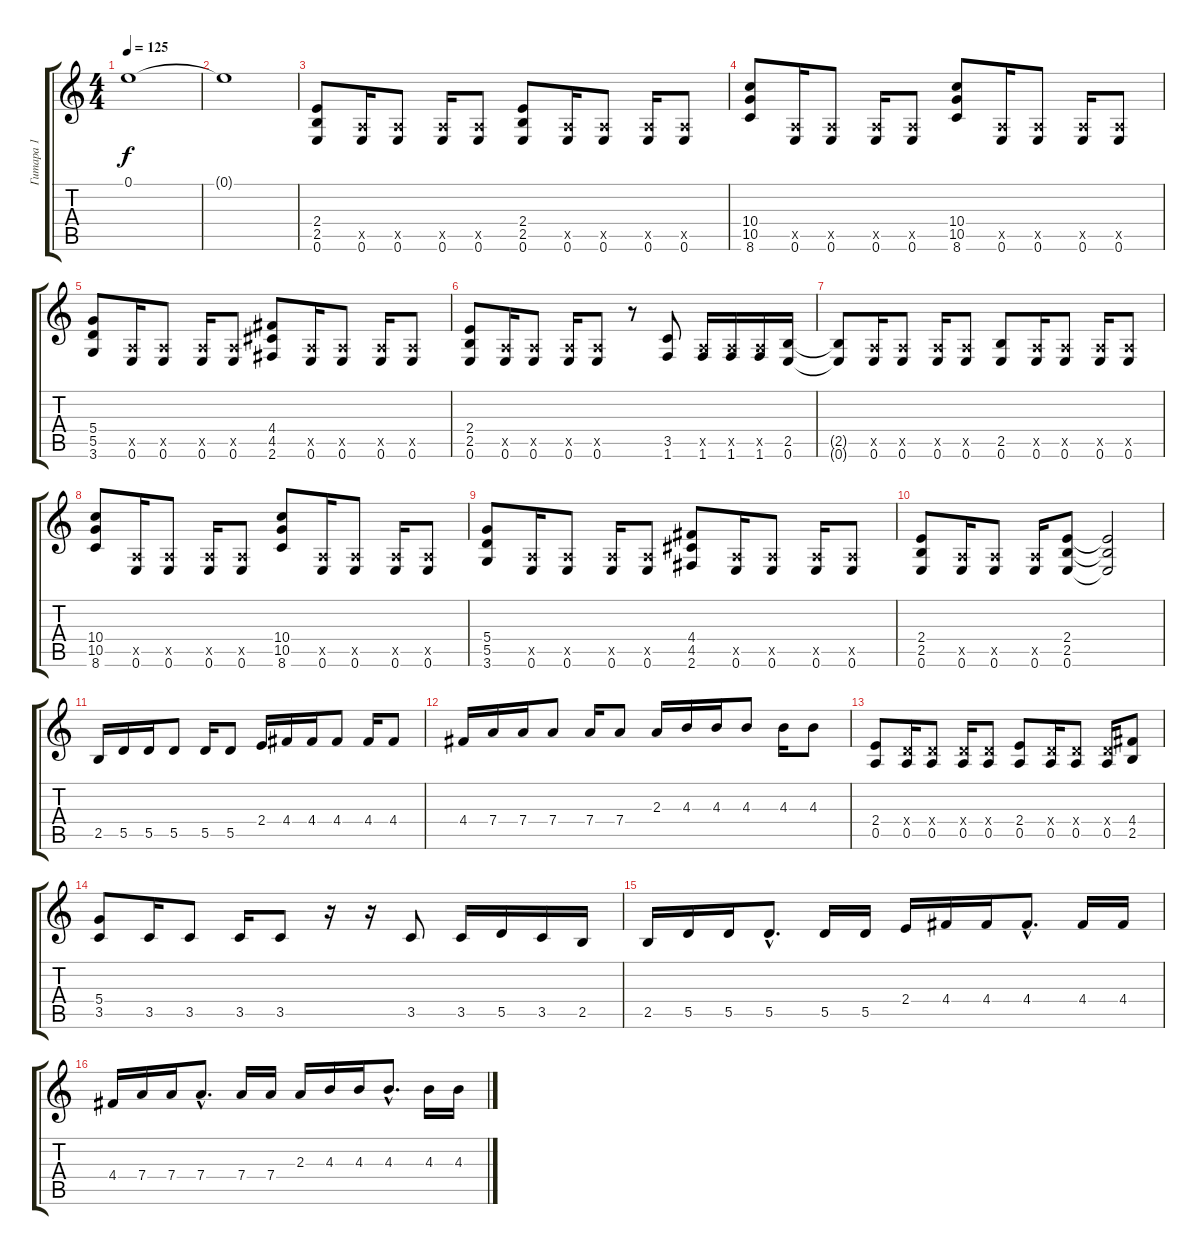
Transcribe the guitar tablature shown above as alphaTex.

\track ("Гитара 1" "Гитара 1") {instrument distortionguitar}
\staff {score tabs}
\tuning (E4 B3 G3 D3 A2 E2) {hide}
\ts (4 4)
\tempo 125
\clef g2
\ks c
0.1{t}.1{dy f} |
0.1{t}.1 |
(2.4 2.5 0.6).8 (0.5{x} 0.6).16 (0.5{x} 0.6).8 (0.5{x} 0.6).16 (0.5{x} 0.6).8 (2.4 2.5 0.6).8 (0.5{x} 0.6).16 (0.5{x} 0.6).8 (0.5{x} 0.6).16 (0.5{x} 0.6).8 |
(10.4 10.5 8.6).8 (0.5{x} 0.6).16 (0.5{x} 0.6).8 (0.5{x} 0.6).16 (0.5{x} 0.6).8 (10.4 10.5 8.6).8 (0.5{x} 0.6).16 (0.5{x} 0.6).8 (0.5{x} 0.6).16 (0.5{x} 0.6).8 |
(5.4 5.5 3.6).8 (0.5{x} 0.6).16 (0.5{x} 0.6).8 (0.5{x} 0.6).16 (0.5{x} 0.6).8 (4.4 4.5 2.6).8 (0.5{x} 0.6).16 (0.5{x} 0.6).8 (0.5{x} 0.6).16 (0.5{x} 0.6).8 |
(2.4 2.5 0.6).8 (0.5{x} 0.6).16 (0.5{x} 0.6).8 (0.5{x} 0.6).16 (0.5{x} 0.6).8 r.8 (3.5 1.6).8 (0.5{x} 1.6).16 (0.5{x} 1.6).16 (0.5{x} 1.6).16 (2.5 0.6).16 |
(2.5{t} 0.6{t}).8 (0.5{x} 0.6).16 (0.5{x} 0.6).8 (0.5{x} 0.6).16 (0.5{x} 0.6).8 (2.5 0.6).8 (0.5{x} 0.6).16 (0.5{x} 0.6).8 (0.5{x} 0.6).16 (0.5{x} 0.6).8 |
(10.4 10.5 8.6).8 (0.5{x} 0.6).16 (0.5{x} 0.6).8 (0.5{x} 0.6).16 (0.5{x} 0.6).8 (10.4 10.5 8.6).8 (0.5{x} 0.6).16 (0.5{x} 0.6).8 (0.5{x} 0.6).16 (0.5{x} 0.6).8 |
(5.4 5.5 3.6).8 (0.5{x} 0.6).16 (0.5{x} 0.6).8 (0.5{x} 0.6).16 (0.5{x} 0.6).8 (4.4 4.5 2.6).8 (0.5{x} 0.6).16 (0.5{x} 0.6).8 (0.5{x} 0.6).16 (0.5{x} 0.6).8 |
(2.4 2.5 0.6).8 (0.5{x} 0.6).16 (0.5{x} 0.6).8 (0.5{x} 0.6).16 (2.4 2.5 0.6).8 (2.4{t} 2.5{t} 0.6{t}).2 |
2.5.16 5.5.16 5.5.16 5.5.8 5.5.16 5.5.8 2.4.16 4.4.16 4.4.16 4.4.8 4.4.16 4.4.8 |
4.4.16 7.4.16 7.4.16 7.4.8 7.4.16 7.4.8 2.3.16 4.3.16 4.3.16 4.3.8 4.3.16 4.3.8 |
(2.4 0.5).8 (0.4{x} 0.5).16 (0.4{x} 0.5).8 (0.4{x} 0.5).16 (0.4{x} 0.5).8 (2.4 0.5).8 (0.4{x} 0.5).16 (0.4{x} 0.5).8 (0.4{x} 0.5).16 (4.4 2.5).8 |
(5.4 3.5).8 3.5.16 3.5.8 3.5.16 3.5.8 r.16 r.16 3.5.8 3.5.16 5.5.16 3.5.16 2.5.16 |
2.5.16 5.5.16 5.5.16 5.5{hac}.8{d} 5.5.16 5.5.16 2.4.16 4.4.16 4.4.16 4.4{hac}.8{d} 4.4.16 4.4.16 |
4.4.16 7.4.16 7.4.16 7.4{hac}.8{d} 7.4.16 7.4.16 2.3.16 4.3.16 4.3.16 4.3{hac}.8{d} 4.3.16 4.3.16
